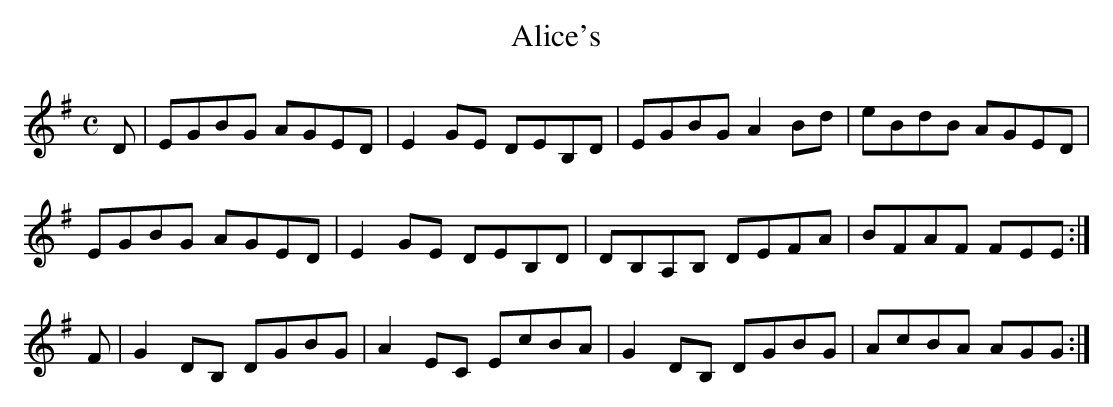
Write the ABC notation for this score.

X:1
T:Alice's
M:C
L:1/8
K:E Minor
D|EGBG AGED|E2GE DEB,D|EGBG A2Bd|eBdB AGED|!
EGBG AGED|E2GE DEB,D|DB,A,B, DEFA|BFAF FEE:|!
K:G Major
F|G2DB, DGBG|A2EC EcBA|G2DB, DGBG|AcBA AGG:|!
